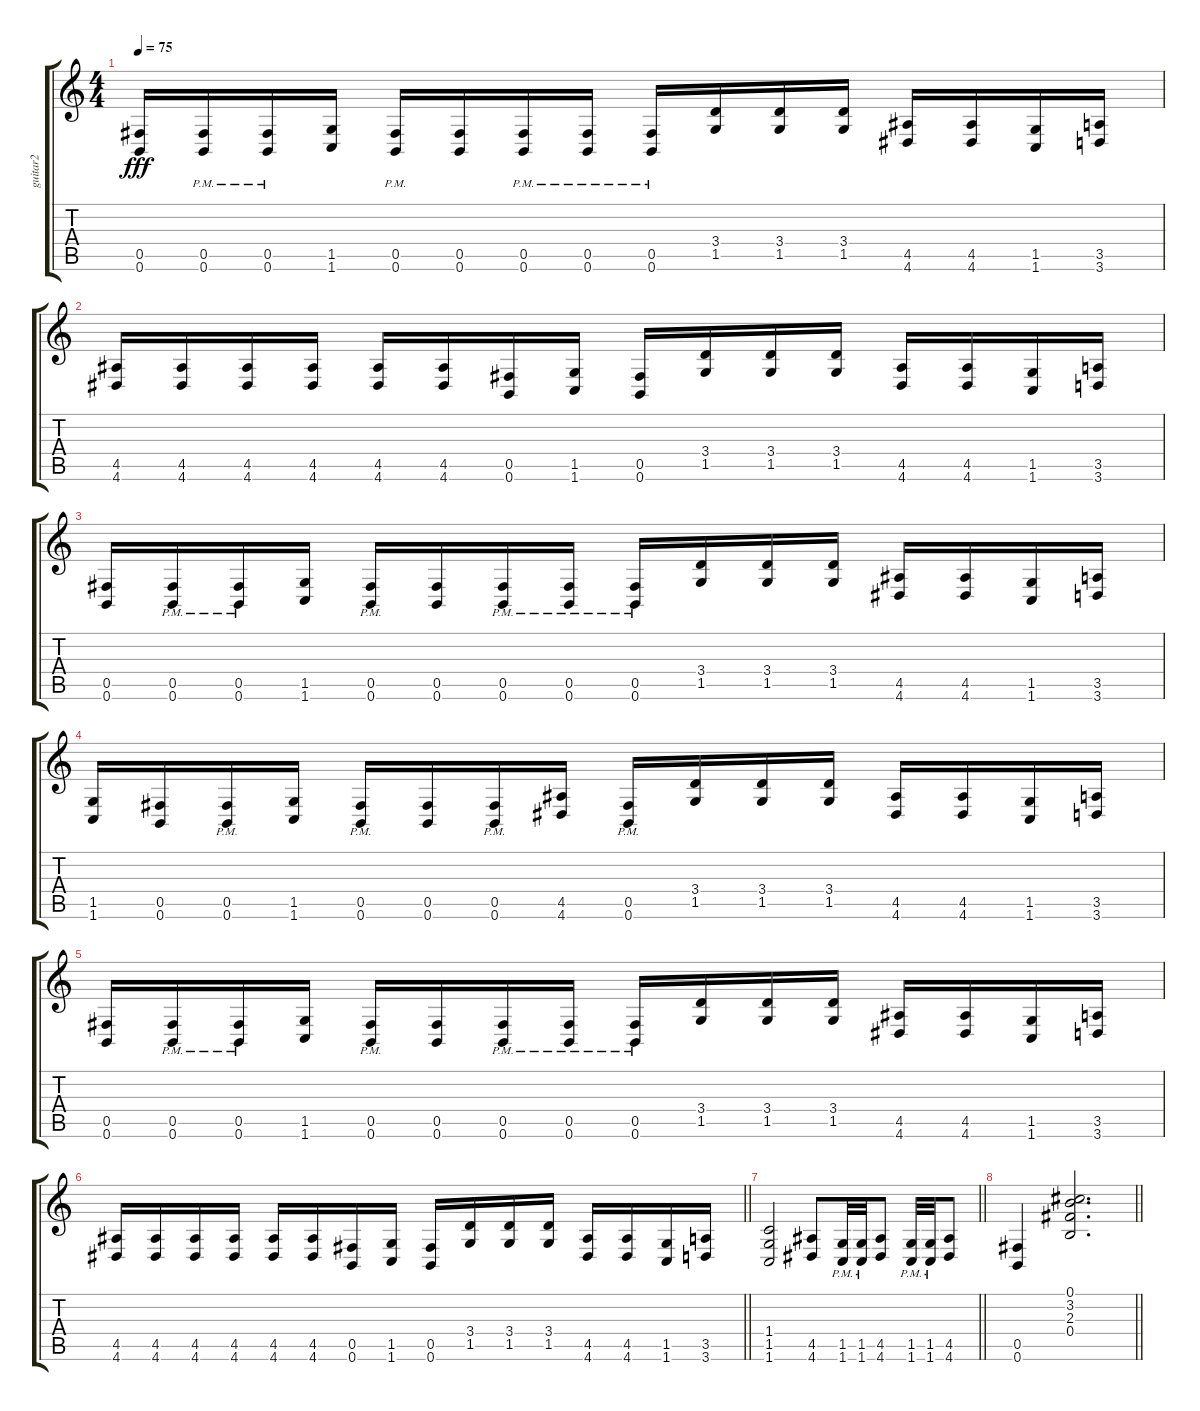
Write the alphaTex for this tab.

\track ("guitar2" "guitar2") {instrument distortionguitar}
\staff {score tabs}
\tuning (Db4 Ab3 E3 B2 Gb2 B1) {hide}
\ts (4 4)
\tempo 75
\clef g2
\ks c
(0.5 0.6).16{dy fff} (0.5{pm} 0.6{pm}).16 (0.5{pm} 0.6{pm}).16 (1.5 1.6).16 (0.5{pm} 0.6{pm}).16 (0.5 0.6).16 (0.5{pm} 0.6{pm}).16 (0.5{pm} 0.6{pm}).16 (0.5{pm} 0.6{pm}).16 (3.4 1.5).16 (3.4 1.5).16 (3.4 1.5).16 (4.5 4.6).16 (4.5 4.6).16 (1.5 1.6).16 (3.5 3.6).16 |
(4.5 4.6).16 (4.5 4.6).16 (4.5 4.6).16 (4.5 4.6).16 (4.5 4.6).16 (4.5 4.6).16 (0.5 0.6).16 (1.5 1.6).16 (0.5 0.6).16 (3.4 1.5).16 (3.4 1.5).16 (3.4 1.5).16 (4.5 4.6).16 (4.5 4.6).16 (1.5 1.6).16 (3.5 3.6).16 |
(0.5 0.6).16 (0.5{pm} 0.6{pm}).16 (0.5{pm} 0.6{pm}).16 (1.5 1.6).16 (0.5{pm} 0.6{pm}).16 (0.5 0.6).16 (0.5{pm} 0.6{pm}).16 (0.5{pm} 0.6{pm}).16 (0.5{pm} 0.6{pm}).16 (3.4 1.5).16 (3.4 1.5).16 (3.4 1.5).16 (4.5 4.6).16 (4.5 4.6).16 (1.5 1.6).16 (3.5 3.6).16 |
(1.5 1.6).16 (0.5 0.6).16 (0.5{pm} 0.6{pm}).16 (1.5 1.6).16 (0.5{pm} 0.6{pm}).16 (0.5 0.6).16 (0.5{pm} 0.6{pm}).16 (4.5 4.6).16 (0.5{pm} 0.6{pm}).16 (3.4 1.5).16 (3.4 1.5).16 (3.4 1.5).16 (4.5 4.6).16 (4.5 4.6).16 (1.5 1.6).16 (3.5 3.6).16 |
(0.5 0.6).16 (0.5{pm} 0.6{pm}).16 (0.5{pm} 0.6{pm}).16 (1.5 1.6).16 (0.5{pm} 0.6{pm}).16 (0.5 0.6).16 (0.5{pm} 0.6{pm}).16 (0.5{pm} 0.6{pm}).16 (0.5{pm} 0.6{pm}).16 (3.4 1.5).16 (3.4 1.5).16 (3.4 1.5).16 (4.5 4.6).16 (4.5 4.6).16 (1.5 1.6).16 (3.5 3.6).16 |
\barLineRight lightlight
(4.5 4.6).16 (4.5 4.6).16 (4.5 4.6).16 (4.5 4.6).16 (4.5 4.6).16 (4.5 4.6).16 (0.5 0.6).16 (1.5 1.6).16 (0.5 0.6).16 (3.4 1.5).16 (3.4 1.5).16 (3.4 1.5).16 (4.5 4.6).16 (4.5 4.6).16 (1.5 1.6).16 (3.5 3.6).16 |
\section ("" "")
\barLineRight lightlight
(1.4 1.5 1.6).2 (4.5 4.6).8 (1.5{pm} 1.6{pm}).32 (1.5{pm} 1.6{pm}).32 (4.5 4.6).8 (1.5{pm} 1.6{pm}).32 (1.5{pm} 1.6{pm}).32 (4.5 4.6).8 |
\barLineRight lightlight
(0.5 0.6).4 (0.1 3.2 2.3 0.4).2{d}
